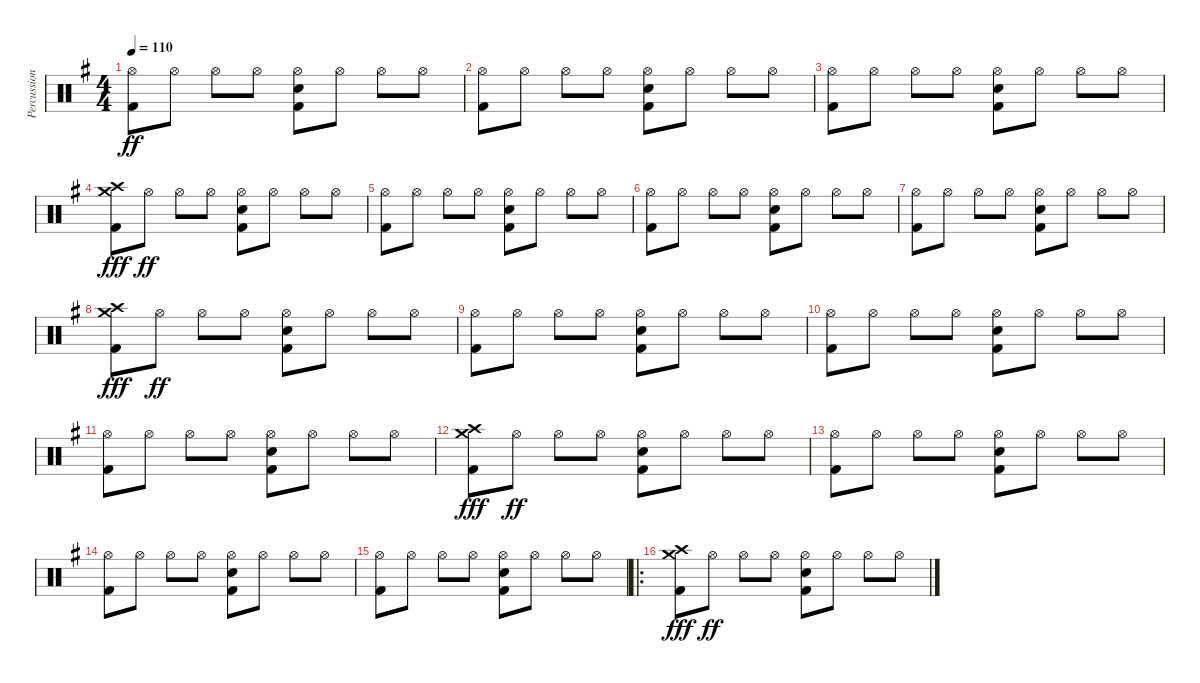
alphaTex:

\track ("Percussion" "Percussion") {instrument percussion}
\staff {score}
\articulation defaults
\ts (4 4)
\tempo 110
\clef neutral
\ks eminor
("Kick (hit) 2" "Hi-Hat (open)").8{dy ff} "Hi-Hat (open)".8 "Hi-Hat (open)".8 "Hi-Hat (open)".8 ("Kick (hit) 2" "Electric Snare (hit)" "Hi-Hat (open)").8 "Hi-Hat (open)".8 "Hi-Hat (open)".8 "Hi-Hat (open)".8 |
("Kick (hit) 2" "Hi-Hat (open)").8 "Hi-Hat (open)".8 "Hi-Hat (open)".8 "Hi-Hat (open)".8 ("Kick (hit) 2" "Electric Snare (hit)" "Hi-Hat (open)").8 "Hi-Hat (open)".8 "Hi-Hat (open)".8 "Hi-Hat (open)".8 |
("Kick (hit) 2" "Hi-Hat (open)").8 "Hi-Hat (open)".8 "Hi-Hat (open)".8 "Hi-Hat (open)".8 ("Kick (hit) 2" "Electric Snare (hit)" "Hi-Hat (open)").8 "Hi-Hat (open)".8 "Hi-Hat (open)".8 "Hi-Hat (open)".8 |
("Kick (hit) 2" "Crash high (hit)" "Crash medium (hit)").8{dy fff} "Hi-Hat (open)".8{dy ff} "Hi-Hat (open)".8 "Hi-Hat (open)".8 ("Kick (hit) 2" "Electric Snare (hit)" "Hi-Hat (open)").8 "Hi-Hat (open)".8 "Hi-Hat (open)".8 "Hi-Hat (open)".8 |
("Kick (hit) 2" "Hi-Hat (open)").8 "Hi-Hat (open)".8 "Hi-Hat (open)".8 "Hi-Hat (open)".8 ("Kick (hit) 2" "Electric Snare (hit)" "Hi-Hat (open)").8 "Hi-Hat (open)".8 "Hi-Hat (open)".8 "Hi-Hat (open)".8 |
("Kick (hit) 2" "Hi-Hat (open)").8 "Hi-Hat (open)".8 "Hi-Hat (open)".8 "Hi-Hat (open)".8 ("Kick (hit) 2" "Electric Snare (hit)" "Hi-Hat (open)").8 "Hi-Hat (open)".8 "Hi-Hat (open)".8 "Hi-Hat (open)".8 |
("Kick (hit) 2" "Hi-Hat (open)").8 "Hi-Hat (open)".8 "Hi-Hat (open)".8 "Hi-Hat (open)".8 ("Kick (hit) 2" "Electric Snare (hit)" "Hi-Hat (open)").8 "Hi-Hat (open)".8 "Hi-Hat (open)".8 "Hi-Hat (open)".8 |
("Kick (hit) 2" "Crash high (hit)" "Crash medium (hit)").8{dy fff} "Hi-Hat (open)".8{dy ff} "Hi-Hat (open)".8 "Hi-Hat (open)".8 ("Kick (hit) 2" "Electric Snare (hit)" "Hi-Hat (open)").8 "Hi-Hat (open)".8 "Hi-Hat (open)".8 "Hi-Hat (open)".8 |
("Kick (hit) 2" "Hi-Hat (open)").8 "Hi-Hat (open)".8 "Hi-Hat (open)".8 "Hi-Hat (open)".8 ("Kick (hit) 2" "Electric Snare (hit)" "Hi-Hat (open)").8 "Hi-Hat (open)".8 "Hi-Hat (open)".8 "Hi-Hat (open)".8 |
("Kick (hit) 2" "Hi-Hat (open)").8 "Hi-Hat (open)".8 "Hi-Hat (open)".8 "Hi-Hat (open)".8 ("Kick (hit) 2" "Electric Snare (hit)" "Hi-Hat (open)").8 "Hi-Hat (open)".8 "Hi-Hat (open)".8 "Hi-Hat (open)".8 |
("Kick (hit) 2" "Hi-Hat (open)").8 "Hi-Hat (open)".8 "Hi-Hat (open)".8 "Hi-Hat (open)".8 ("Kick (hit) 2" "Electric Snare (hit)" "Hi-Hat (open)").8 "Hi-Hat (open)".8 "Hi-Hat (open)".8 "Hi-Hat (open)".8 |
("Kick (hit) 2" "Crash high (hit)" "Crash medium (hit)").8{dy fff} "Hi-Hat (open)".8{dy ff} "Hi-Hat (open)".8 "Hi-Hat (open)".8 ("Kick (hit) 2" "Electric Snare (hit)" "Hi-Hat (open)").8 "Hi-Hat (open)".8 "Hi-Hat (open)".8 "Hi-Hat (open)".8 |
("Kick (hit) 2" "Hi-Hat (open)").8 "Hi-Hat (open)".8 "Hi-Hat (open)".8 "Hi-Hat (open)".8 ("Kick (hit) 2" "Electric Snare (hit)" "Hi-Hat (open)").8 "Hi-Hat (open)".8 "Hi-Hat (open)".8 "Hi-Hat (open)".8 |
("Kick (hit) 2" "Hi-Hat (open)").8 "Hi-Hat (open)".8 "Hi-Hat (open)".8 "Hi-Hat (open)".8 ("Kick (hit) 2" "Electric Snare (hit)" "Hi-Hat (open)").8 "Hi-Hat (open)".8 "Hi-Hat (open)".8 "Hi-Hat (open)".8 |
("Kick (hit) 2" "Hi-Hat (open)").8 "Hi-Hat (open)".8 "Hi-Hat (open)".8 "Hi-Hat (open)".8 ("Kick (hit) 2" "Electric Snare (hit)" "Hi-Hat (open)").8 "Hi-Hat (open)".8 "Hi-Hat (open)".8 "Hi-Hat (open)".8 |
\ro
("Kick (hit) 2" "Crash high (hit)" "Crash medium (hit)").8{dy fff} "Hi-Hat (open)".8{dy ff} "Hi-Hat (open)".8 "Hi-Hat (open)".8 ("Kick (hit) 2" "Electric Snare (hit)" "Hi-Hat (open)").8 "Hi-Hat (open)".8 "Hi-Hat (open)".8 "Hi-Hat (open)".8
